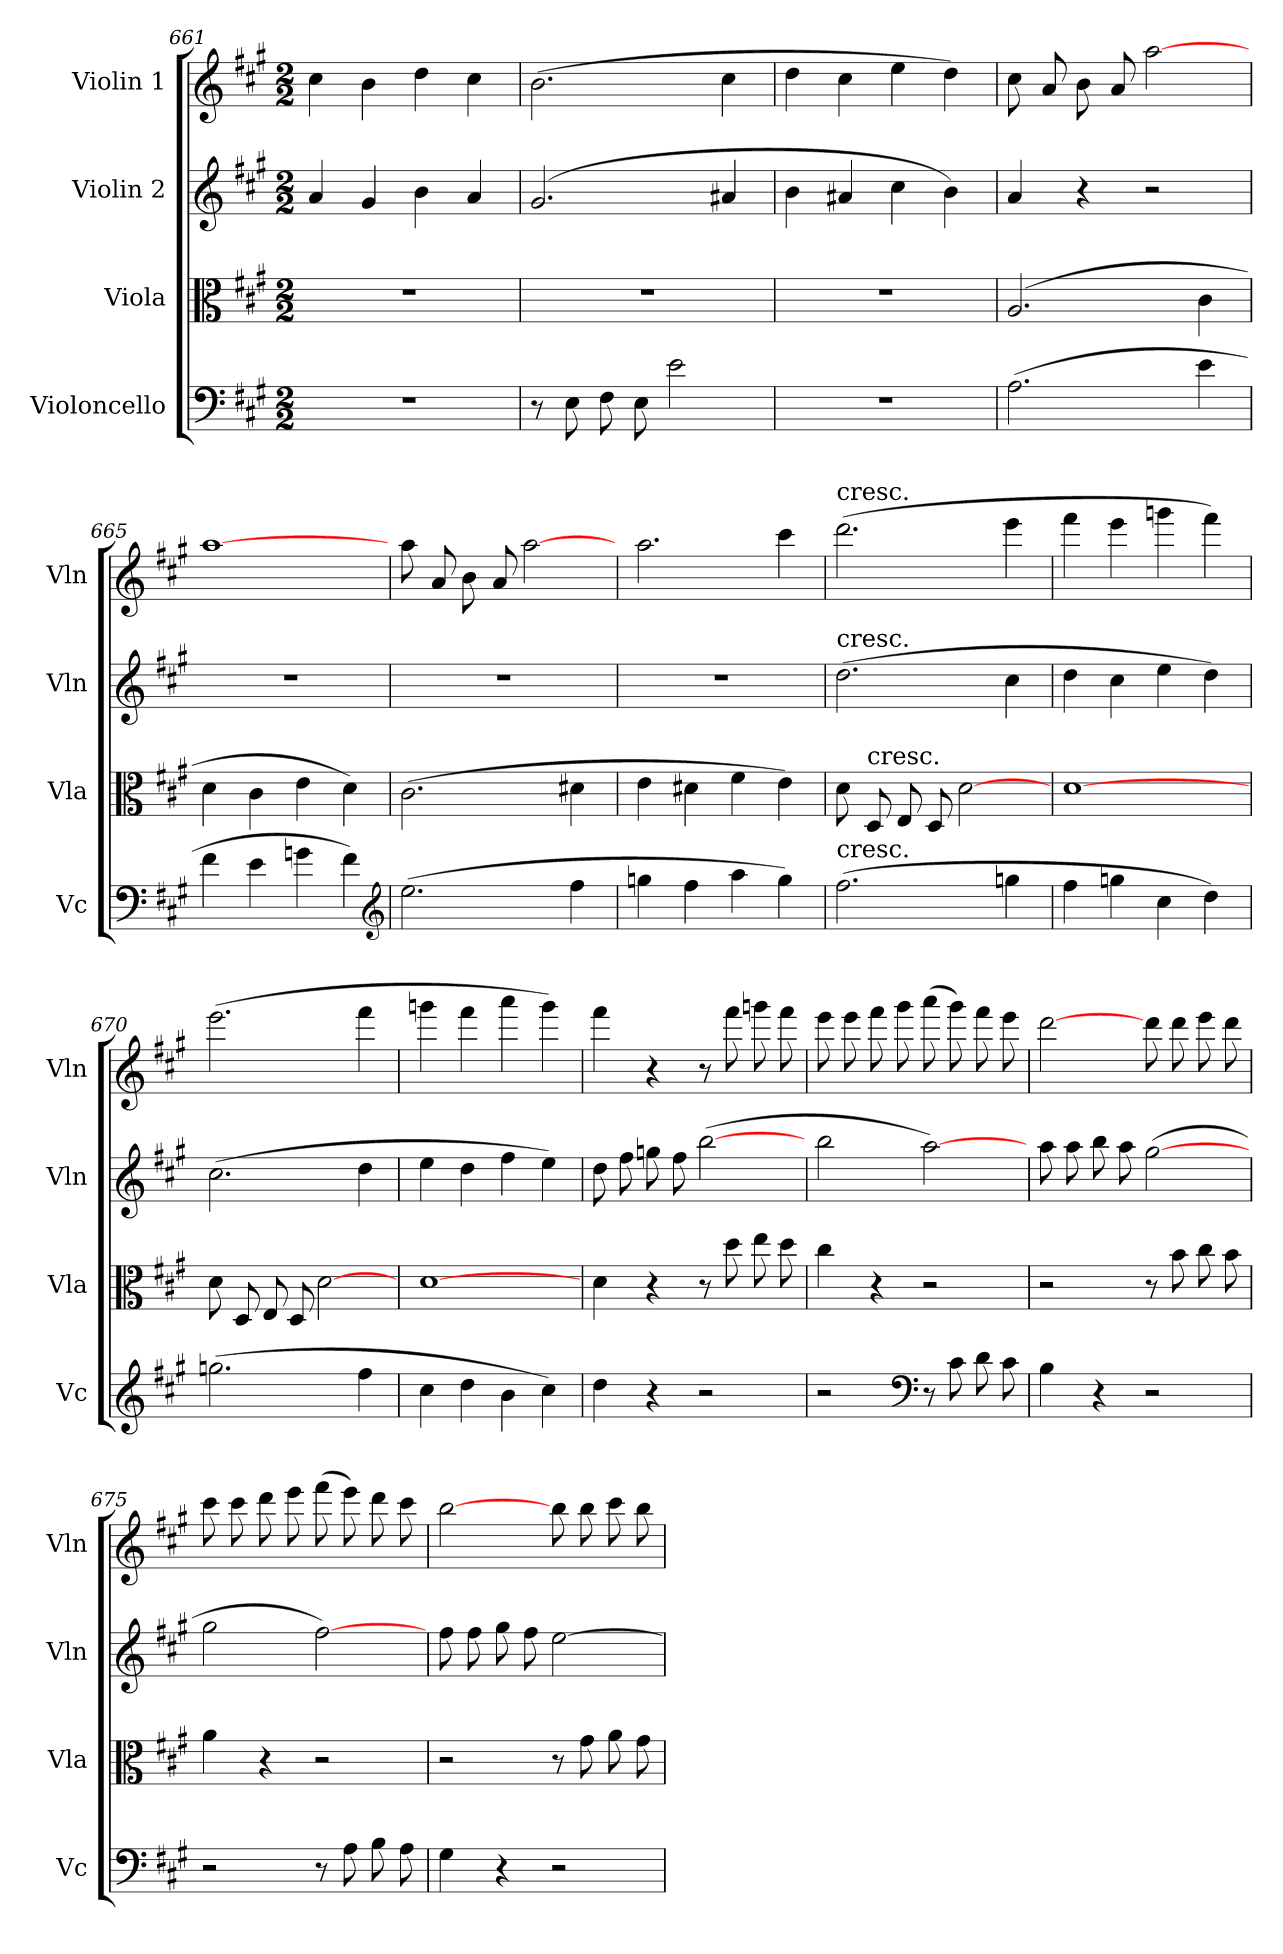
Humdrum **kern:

**kern	**kern	**kern	**kern
*part4	*part3	*part2	*part1
*staff4	*staff3	*staff2	*staff1
*I"Violoncello	*I"Viola	*I"Violin 2	*I"Violin 1
*I'Vc	*I'Vla	*I'Vln	*I'Vln
*clefF4	*clefC3	*clefG2	*clefG2
*k[f#c#g#]	*k[f#c#g#]	*k[f#c#g#]	*k[f#c#g#]
*A:	*A:	*A:	*A:
*M2/2	*M2/2	*M2/2	*M2/2
=661	=661	=661	=661
1r	1r	4a	4cc#
.	.	4g#	4b
.	.	4b	4dd
.	.	4a	4cc#
=662	=662	=662	=662
8r	1r	(2.g#	(2.b
8E	.	.	.
8F#	.	.	.
8E	.	.	.
2e	.	.	.
.	.	4a#X	4cc#
=663	=663	=663	=663
1r	1r	4b	4dd
.	.	4a#X	4cc#
.	.	4cc#	4ee
.	.	4b)	4dd)
=664	=664	=664	=664
(2.A	(2.A	4a	8cc#
.	.	.	8a
.	.	4r	8b
.	.	.	8a
.	.	2r	[2aa
4e	4c#	.	.
=665	=665	=665	=665
4f#	4d	1r	[1aa
4e	4c#	.	.
4gn	4e	.	.
4f#)	4d)	.	.
*clefG2	*	*	*
=666	=666	=666	=666
(2.ee	(2.c#	1r	8aa
.	.	.	8a
.	.	.	8b
.	.	.	8a
.	.	.	[2aa
4ff#	4d#X	.	.
=667	=667	=667	=667
4ggn	4e	1r	2.aa
4ff#	4d#X	.	.
4aa	4f#	.	.
4gg)	4e)	.	4ccc#
=668	=668	=668	=668
!	!	!	!LO:TX:a:t=cresc.
!	!	!LO:TX:a:t=cresc.	!
!LO:TX:a:t=cresc.	!	!	!
(2.ff#	8d	(2.dd	(2.ddd
!	!LO:TX:a:t=cresc.	!	!
.	8D	.	.
.	8E	.	.
.	8D	.	.
.	[2d	.	.
4ggn	.	4cc#	4eee
=669	=669	=669	=669
4ff#	[1d	4dd	4fff#
4ggn	.	4cc#	4eee
4cc#	.	4ee	4gggn
4dd)	.	4dd)	4fff#)
=670	=670	=670	=670
(2.ggn	8d	(2.cc#	(2.eee
.	8D	.	.
.	8E	.	.
.	8D	.	.
.	[2d	.	.
4ff#	.	4dd	4fff#
=671	=671	=671	=671
4cc#	[1d	4ee	4gggn
4dd	.	4dd	4fff#
4b	.	4ff#	4aaa
4cc#)	.	4ee)	4ggg)
=672	=672	=672	=672
4dd	4d	8dd	4fff#
.	.	8ff#	.
4r	4r	8ggn	4r
.	.	8ff#	.
2r	8r	([2bb	8r
.	8dd	.	8fff#
.	8ee	.	8gggn
.	8dd	.	8fff#
=673	=673	=673	=673
2r	4cc#	2bb	8eee
.	.	.	8eee
.	4r	.	8fff#
.	.	.	8ggg#
*clefF4	*	*	*
8r	2r	[2aa)	(8aaa
8c#	.	.	8ggg#)
8d	.	.	8fff#
8c#	.	.	8eee
=674	=674	=674	=674
4B	2r	8aa	[2ddd
.	.	8aa	.
4r	.	8bb	.
.	.	8aa	.
2r	8r	([2gg#	8ddd
.	8b	.	8ddd
.	8cc#	.	8eee
.	8b	.	8ddd
=675	=675	=675	=675
2r	4a	2gg#	8ccc#
.	.	.	8ccc#
.	4r	.	8ddd
.	.	.	8eee
8r	2r	[2ff#)	(8fff#
8A	.	.	8eee)
8B	.	.	8ddd
8A	.	.	8ccc#
=676	=676	=676	=676
4G#	2r	8ff#	[2bb
.	.	8ff#	.
4r	.	8gg#	.
.	.	8ff#	.
2r	8r	[2ee	8bb
.	8g#	.	8bb
.	8a	.	8ccc#
.	8g#	.	8bb
=	=	=	=
*-	*-	*-	*-
